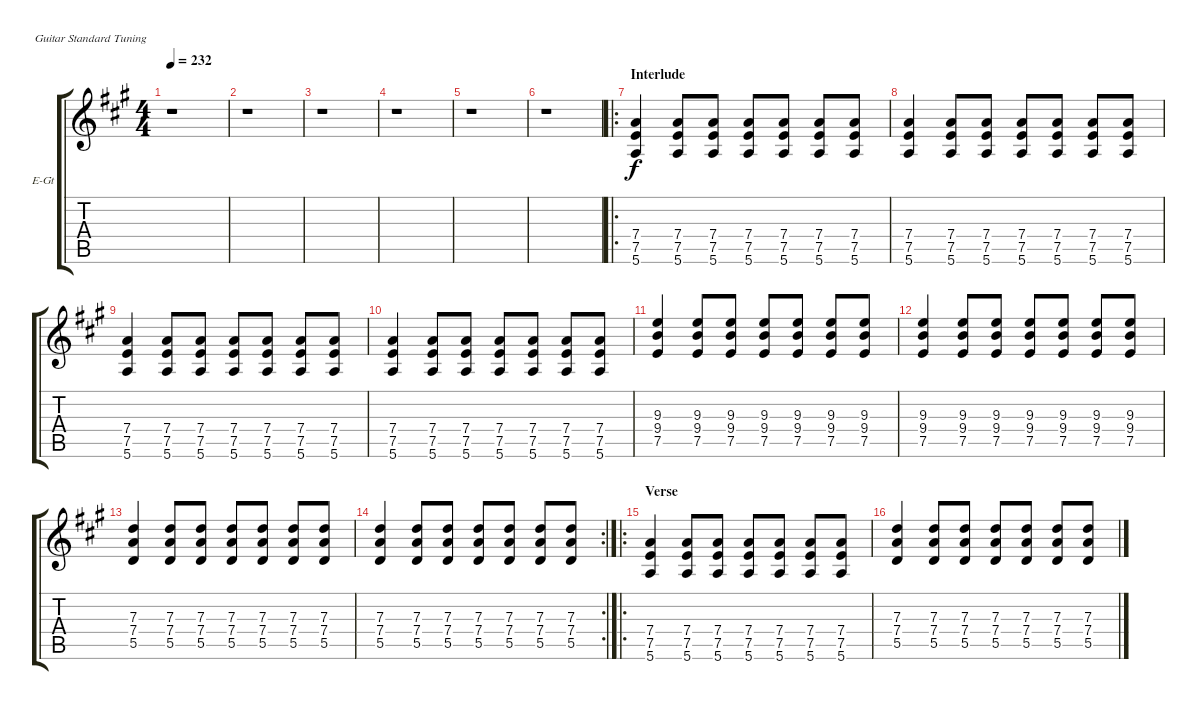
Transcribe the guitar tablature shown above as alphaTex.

\defaultSystemsLayout 4
\bracketExtendMode groupsimilarinstruments
\firstSystemTrackNameOrientation horizontal
\otherSystemsTrackNameOrientation horizontal
\track ("Guitar 1" "E-Gt") {instrument distortionguitar}
\staff {score tabs}
\tuning (E4 B3 G3 D3 A2 E2)
\ts (4 4)
\tempo 232
\clef g2
\ks a
r.1{dy f} |
r.1 |
r.1 |
r.1 |
r.1 |
r.1 |
\ro
\section ("" "Interlude")
(5.6 7.5 7.4).4 (5.6 7.5 7.4).8 (5.6 7.5 7.4).8 (5.6 7.5 7.4).8 (5.6 7.5 7.4).8 (5.6 7.5 7.4).8 (5.6 7.5 7.4).8 |
(5.6 7.5 7.4).4 (5.6 7.5 7.4).8 (5.6 7.5 7.4).8 (5.6 7.5 7.4).8 (5.6 7.5 7.4).8 (5.6 7.5 7.4).8 (5.6 7.5 7.4).8 |
(5.6 7.5 7.4).4 (5.6 7.5 7.4).8 (5.6 7.5 7.4).8 (5.6 7.5 7.4).8 (5.6 7.5 7.4).8 (5.6 7.5 7.4).8 (5.6 7.5 7.4).8 |
(5.6 7.5 7.4).4 (5.6 7.5 7.4).8 (5.6 7.5 7.4).8 (5.6 7.5 7.4).8 (5.6 7.5 7.4).8 (5.6 7.5 7.4).8 (5.6 7.5 7.4).8 |
(7.5 9.4 9.3).4 (7.5 9.4 9.3).8 (7.5 9.4 9.3).8 (7.5 9.4 9.3).8 (7.5 9.4 9.3).8 (7.5 9.4 9.3).8 (7.5 9.4 9.3).8 |
(7.5 9.4 9.3).4 (7.5 9.4 9.3).8 (7.5 9.4 9.3).8 (7.5 9.4 9.3).8 (7.5 9.4 9.3).8 (7.5 9.4 9.3).8 (7.5 9.4 9.3).8 |
(5.5 7.4 7.3).4 (5.5 7.4 7.3).8 (5.5 7.4 7.3).8 (5.5 7.4 7.3).8 (5.5 7.4 7.3).8 (5.5 7.4 7.3).8 (5.5 7.4 7.3).8 |
\rc 2
(5.5 7.4 7.3).4 (5.5 7.4 7.3).8 (5.5 7.4 7.3).8 (5.5 7.4 7.3).8 (5.5 7.4 7.3).8 (5.5 7.4 7.3).8 (5.5 7.4 7.3).8 |
\ro
\section ("" "Verse")
(7.5 7.4 5.6).4 (7.5 7.4 5.6).8 (7.5 7.4 5.6).8 (7.5 7.4 5.6).8 (7.5 7.4 5.6).8 (7.5 7.4 5.6).8 (7.5 7.4 5.6).8 |
(5.5 7.4 7.3).4 (5.5 7.4 7.3).8 (5.5 7.4 7.3).8 (5.5 7.4 7.3).8 (5.5 7.4 7.3).8 (5.5 7.4 7.3).8 (5.5 7.4 7.3).8
